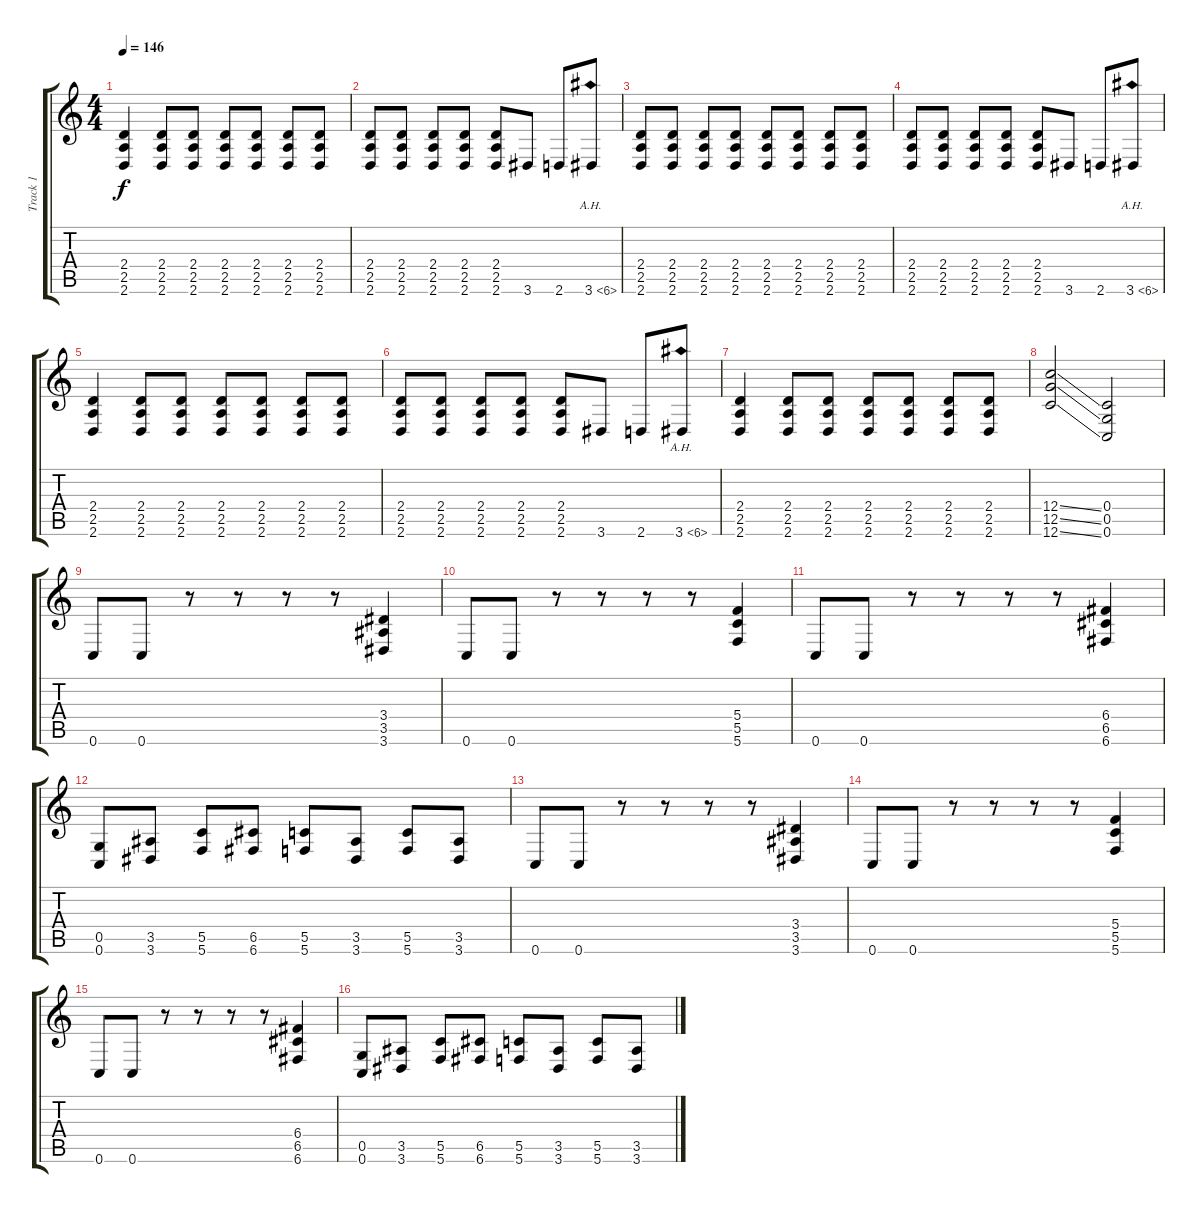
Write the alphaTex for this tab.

\track ("Track 1" "Track 1") {instrument overdrivenguitar}
\staff {score tabs}
\tuning (D4 A3 F3 C3 G2 C2) {hide}
\ts (4 4)
\tempo 146
\clef g2
\ks c
(2.4 2.5 2.6).4{dy f} (2.4 2.5 2.6).8 (2.4 2.5 2.6).8 (2.4 2.5 2.6).8 (2.4 2.5 2.6).8 (2.4 2.5 2.6).8 (2.4 2.5 2.6).8 |
(2.4 2.5 2.6).8 (2.4 2.5 2.6).8 (2.4 2.5 2.6).8 (2.4 2.5 2.6).8 (2.4 2.5 2.6).8 3.6.8 2.6.8 3.6{ah 3}.8 |
(2.4 2.5 2.6).8 (2.4 2.5 2.6).8 (2.4 2.5 2.6).8 (2.4 2.5 2.6).8 (2.4 2.5 2.6).8 (2.4 2.5 2.6).8 (2.4 2.5 2.6).8 (2.4 2.5 2.6).8 |
(2.4 2.5 2.6).8 (2.4 2.5 2.6).8 (2.4 2.5 2.6).8 (2.4 2.5 2.6).8 (2.4 2.5 2.6).8 3.6.8 2.6.8 3.6{ah 3}.8 |
(2.4 2.5 2.6).4 (2.4 2.5 2.6).8 (2.4 2.5 2.6).8 (2.4 2.5 2.6).8 (2.4 2.5 2.6).8 (2.4 2.5 2.6).8 (2.4 2.5 2.6).8 |
(2.4 2.5 2.6).8 (2.4 2.5 2.6).8 (2.4 2.5 2.6).8 (2.4 2.5 2.6).8 (2.4 2.5 2.6).8 3.6.8 2.6.8 3.6{ah 3}.8 |
(2.4 2.5 2.6).4 (2.4 2.5 2.6).8 (2.4 2.5 2.6).8 (2.4 2.5 2.6).8 (2.4 2.5 2.6).8 (2.4 2.5 2.6).8 (2.4 2.5 2.6).8 |
(12.4{ss} 12.5{ss} 12.6{ss}).2 (0.4 0.5 0.6).2 |
0.6.8 0.6.8 r.8 r.8 r.8 r.8 (3.4 3.5 3.6).4 |
0.6.8 0.6.8 r.8 r.8 r.8 r.8 (5.4 5.5 5.6).4 |
0.6.8 0.6.8 r.8 r.8 r.8 r.8 (6.4 6.5 6.6).4 |
(0.5 0.6).8 (3.5 3.6).8 (5.5 5.6).8 (6.5 6.6).8 (5.5 5.6).8 (3.5 3.6).8 (5.5 5.6).8 (3.5 3.6).8 |
0.6.8 0.6.8 r.8 r.8 r.8 r.8 (3.4 3.5 3.6).4 |
0.6.8 0.6.8 r.8 r.8 r.8 r.8 (5.4 5.5 5.6).4 |
0.6.8 0.6.8 r.8 r.8 r.8 r.8 (6.4 6.5 6.6).4 |
(0.5 0.6).8 (3.5 3.6).8 (5.5 5.6).8 (6.5 6.6).8 (5.5 5.6).8 (3.5 3.6).8 (5.5 5.6).8 (3.5 3.6).8
